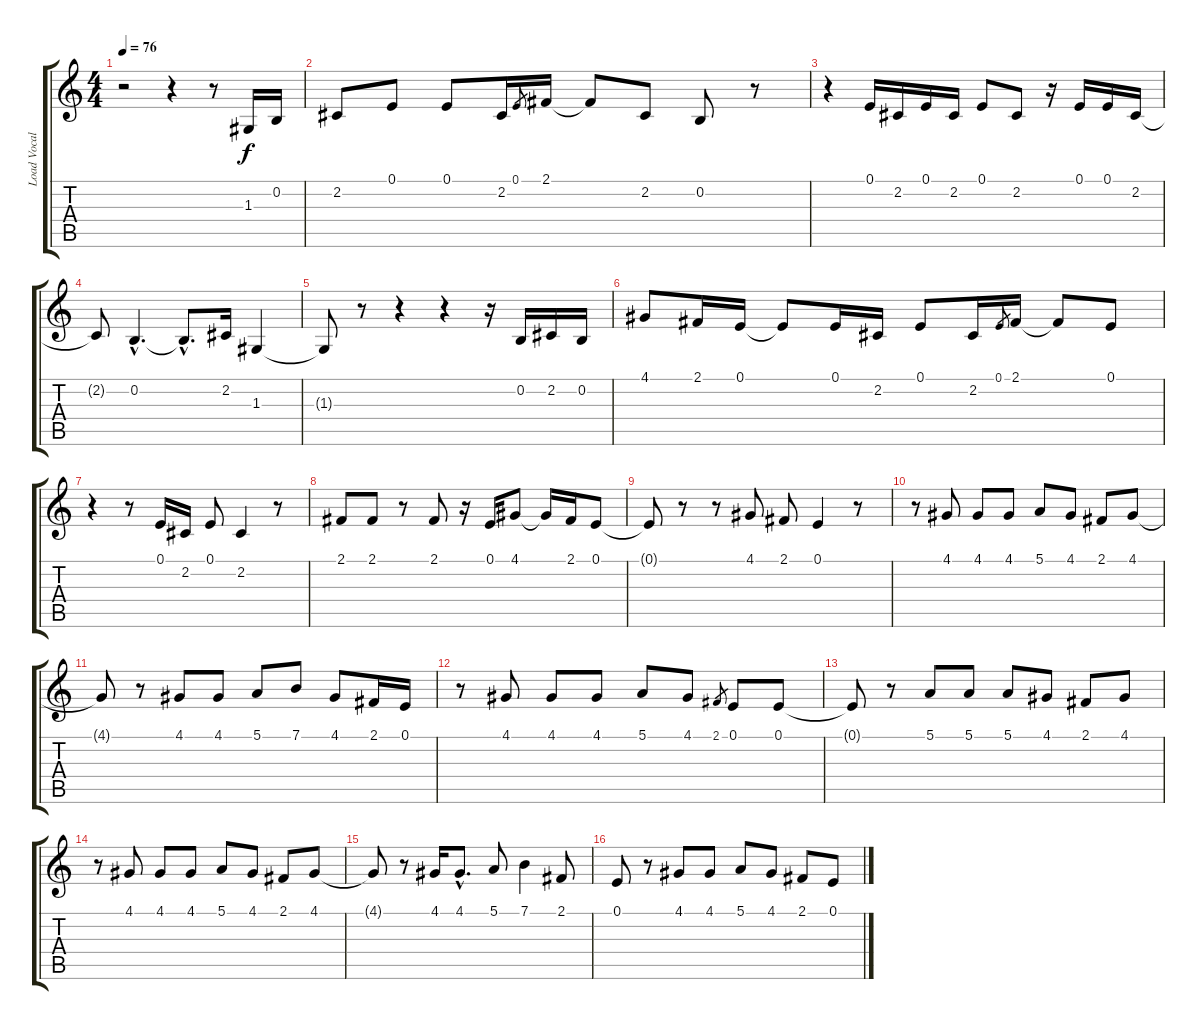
\track ("Load Vocals" "Load Vocal") {instrument bassoon}
\staff {score tabs}
\tuning (E4 B3 G3 D3 A2 E2) {hide}
\ts (4 4)
\tempo 76
\clef g2
\ks c
r.2{dy f} r.4 r.8 1.3.16 0.2.16 |
2.2.8 0.1.8 0.1.8 2.2.16 0.1.8{gr} 2.1.16 2.1{t}.8 2.2.8 0.2.8 r.8 |
r.4 0.1.16 2.2.16 0.1.16 2.2.16 0.1.8 2.2.8 r.16 0.1.16 0.1.16 2.2.16 |
2.2{t}.8 0.2{hac}.4{d} 0.2{hac t}.8{d} 2.2.16 1.3.4 |
1.3{t}.8 r.8 r.4 r.4 r.16 0.2.16 2.2.16 0.2.16 |
4.1.8 2.1.16 0.1.16 0.1{t}.8 0.1.16 2.2.16 0.1.8 2.2.16 0.1.8{gr} 2.1.16 2.1{t}.8 0.1.8 |
r.4 r.8 0.1.16 2.2.16 0.1.8 2.2.4 r.8 |
2.1.8 2.1.8 r.8 2.1.8 r.16 0.1.16 4.1.8 4.1{t}.16 2.1.16 0.1.8 |
0.1{t}.8 r.8 r.8 4.1.8 2.1.8 0.1.4 r.8 |
r.8 4.1.8 4.1.8 4.1.8 5.1.8 4.1.8 2.1.8 4.1.8 |
4.1{t}.8 r.8 4.1.8 4.1.8 5.1.8 7.1.8 4.1.8 2.1.16 0.1.16 |
r.8 4.1.8 4.1.8 4.1.8 5.1.8 4.1.8 2.1.8{gr} 0.1.8 0.1.8 |
0.1{t}.8 r.8 5.1.8 5.1.8 5.1.8 4.1.8 2.1.8 4.1.8 |
r.8 4.1.8 4.1.8 4.1.8 5.1.8 4.1.8 2.1.8 4.1.8 |
4.1{t}.8 r.8 4.1.16 4.1{hac}.8{d} 5.1.8 7.1.4 2.1.8 |
0.1.8 r.8 4.1.8 4.1.8 5.1.8 4.1.8 2.1.8 0.1.8
